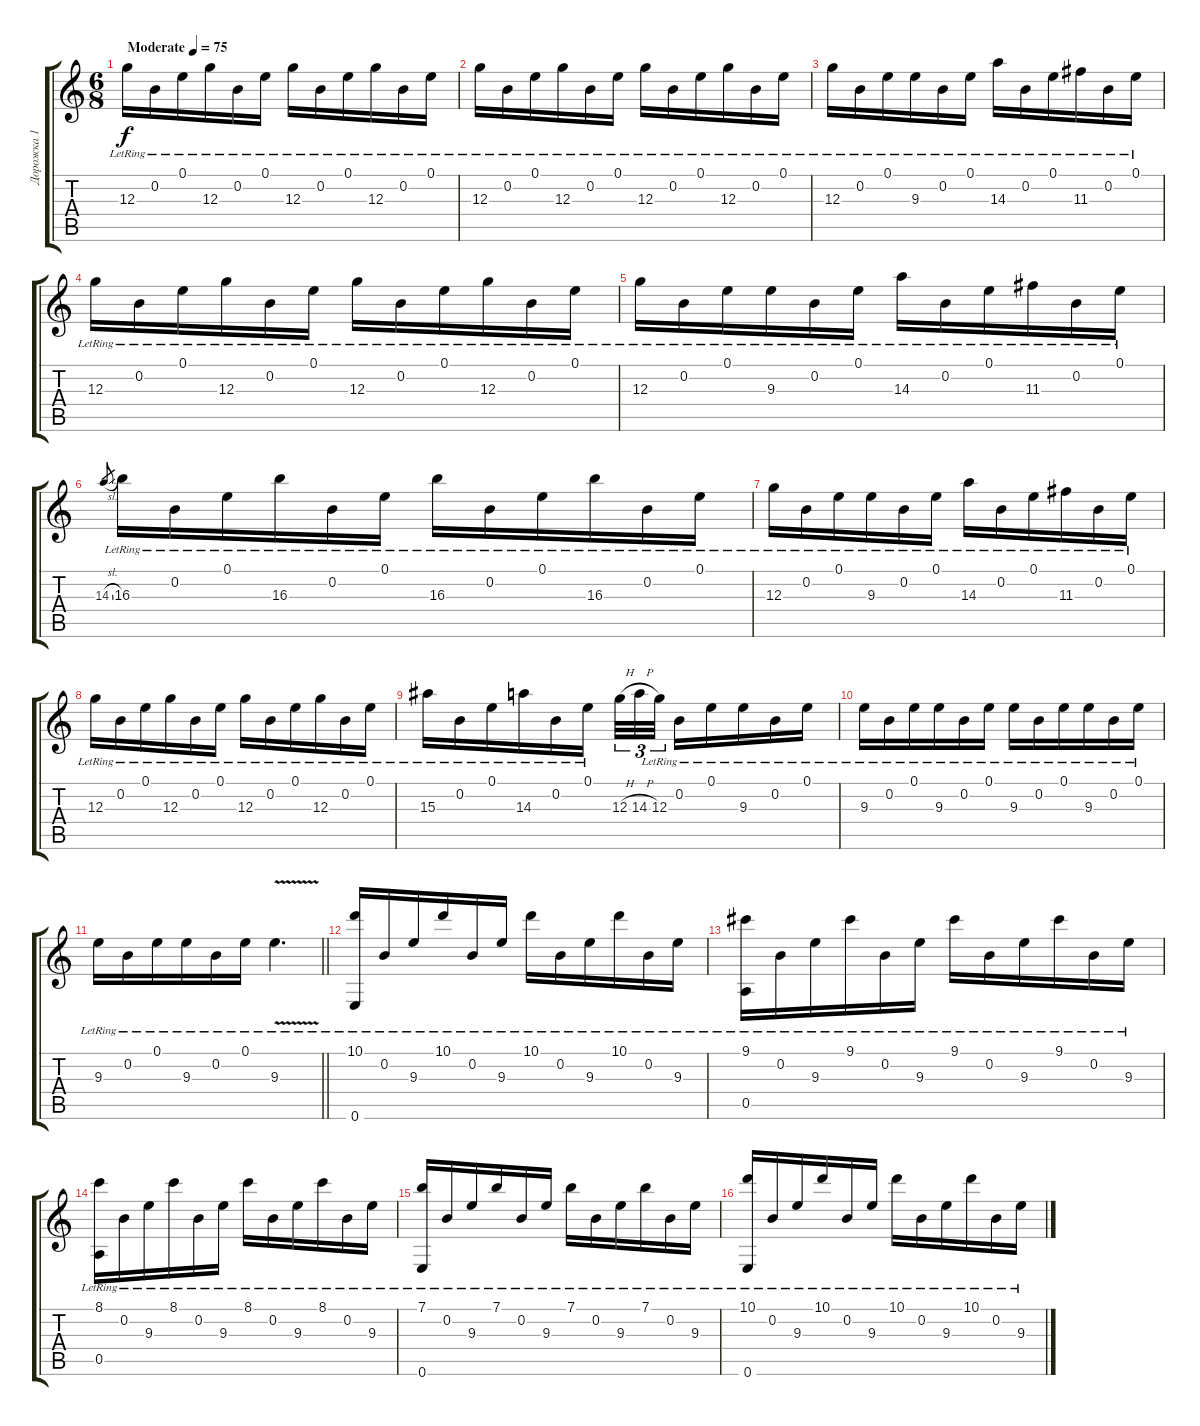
\track ("Дорожка 1" "Дорожка 1") {instrument acousticguitarnylon}
\staff {score tabs}
\tuning (E4 B3 G3 D3 A2 E2) {hide}
\ts (6 8)
\tempo (75 "Moderate")
\clef g2
\ks c
12.3{lr}.16{dy f instrument acousticguitarnylon} 0.2{lr}.16 0.1{lr}.16 12.3{lr}.16 0.2{lr}.16 0.1{lr}.16 12.3{lr}.16 0.2{lr}.16 0.1{lr}.16 12.3{lr}.16 0.2{lr}.16 0.1{lr}.16 |
12.3{lr}.16 0.2{lr}.16 0.1{lr}.16 12.3{lr}.16 0.2{lr}.16 0.1{lr}.16 12.3{lr}.16 0.2{lr}.16 0.1{lr}.16 12.3{lr}.16 0.2{lr}.16 0.1{lr}.16 |
12.3{lr}.16 0.2{lr}.16 0.1{lr}.16 9.3{lr}.16 0.2{lr}.16 0.1{lr}.16 14.3{lr}.16 0.2{lr}.16 0.1{lr}.16 11.3{lr}.16 0.2{lr}.16 0.1{lr}.16 |
12.3{lr}.16 0.2{lr}.16 0.1{lr}.16 12.3{lr}.16 0.2{lr}.16 0.1{lr}.16 12.3{lr}.16 0.2{lr}.16 0.1{lr}.16 12.3{lr}.16 0.2{lr}.16 0.1{lr}.16 |
12.3{lr}.16 0.2{lr}.16 0.1{lr}.16 9.3{lr}.16 0.2{lr}.16 0.1{lr}.16 14.3{lr}.16 0.2{lr}.16 0.1{lr}.16 11.3{lr}.16 0.2{lr}.16 0.1{lr}.16 |
14.3{sl}.8{gr} 16.3{lr}.16 0.2{lr}.16 0.1{lr}.16 16.3{lr}.16 0.2{lr}.16 0.1{lr}.16 16.3{lr}.16 0.2{lr}.16 0.1{lr}.16 16.3{lr}.16 0.2{lr}.16 0.1{lr}.16 |
12.3{lr}.16 0.2{lr}.16 0.1{lr}.16 9.3{lr}.16 0.2{lr}.16 0.1{lr}.16 14.3{lr}.16 0.2{lr}.16 0.1{lr}.16 11.3{lr}.16 0.2{lr}.16 0.1{lr}.16 |
12.3{lr}.16 0.2{lr}.16 0.1{lr}.16 12.3{lr}.16 0.2{lr}.16 0.1{lr}.16 12.3{lr}.16 0.2{lr}.16 0.1{lr}.16 12.3{lr}.16 0.2{lr}.16 0.1{lr}.16 |
15.3{lr}.16 0.2{lr}.16 0.1{lr}.16 14.3{lr}.16 0.2{lr}.16 0.1{lr}.16 12.3{h}.32{tu (3 2)} 14.3{h}.32{tu (3 2)} 12.3{lr}.32{tu (3 2) beam splitsecondary} 0.2{lr}.16 0.1{lr}.16 9.3{lr}.16 0.2{lr}.16 0.1{lr}.16 |
9.3{lr}.16 0.2{lr}.16 0.1{lr}.16 9.3{lr}.16 0.2{lr}.16 0.1{lr}.16 9.3{lr}.16 0.2{lr}.16 0.1{lr}.16 9.3{lr}.16 0.2{lr}.16 0.1{lr}.16 |
\barLineRight lightlight
9.3{lr}.16 0.2{lr}.16 0.1{lr}.16 9.3{lr}.16 0.2{lr}.16 0.1{lr}.16 9.3{v lr}.4{d} |
\section ("" "")
(10.1{lr} 0.6{lr}).16 0.2{lr}.16 9.3{lr}.16 10.1{lr}.16 0.2{lr}.16 9.3{lr}.16 10.1{lr}.16 0.2{lr}.16 9.3{lr}.16 10.1{lr}.16 0.2{lr}.16 9.3{lr}.16 |
(9.1{lr} 0.5{lr}).16 0.2{lr}.16 9.3{lr}.16 9.1{lr}.16 0.2{lr}.16 9.3{lr}.16 9.1{lr}.16 0.2{lr}.16 9.3{lr}.16 9.1{lr}.16 0.2{lr}.16 9.3{lr}.16 |
(8.1{lr} 0.5{lr}).16 0.2{lr}.16 9.3{lr}.16 8.1{lr}.16 0.2{lr}.16 9.3{lr}.16 8.1{lr}.16 0.2{lr}.16 9.3{lr}.16 8.1{lr}.16 0.2{lr}.16 9.3{lr}.16 |
(7.1{lr} 0.6{lr}).16 0.2{lr}.16 9.3{lr}.16 7.1{lr}.16 0.2{lr}.16 9.3{lr}.16 7.1{lr}.16 0.2{lr}.16 9.3{lr}.16 7.1{lr}.16 0.2{lr}.16 9.3{lr}.16 |
(10.1{lr} 0.6{lr}).16 0.2{lr}.16 9.3{lr}.16 10.1{lr}.16 0.2{lr}.16 9.3{lr}.16 10.1{lr}.16 0.2{lr}.16 9.3{lr}.16 10.1{lr}.16 0.2{lr}.16 9.3{lr}.16
